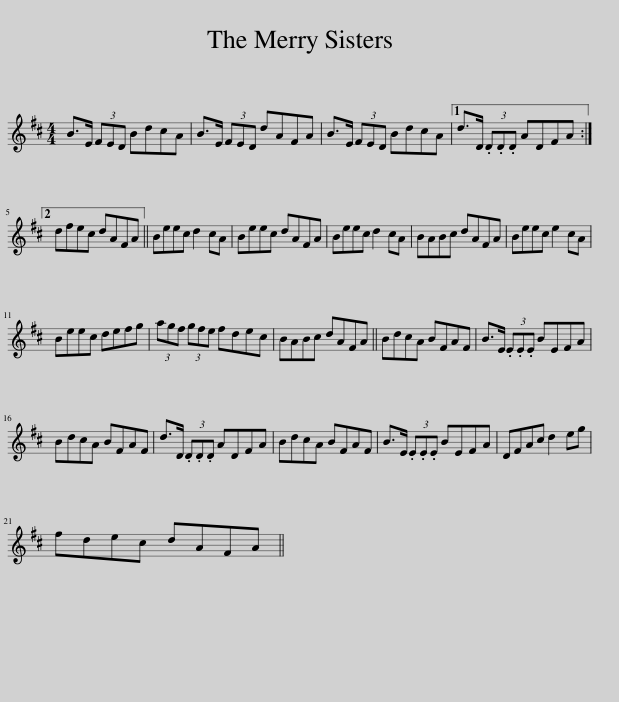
X:1
L:1/8
M:4/4
I:linebreak $
K:D
V:1 treble
V:1
 B>E (3FED BdcA | B>E (3FED dAFA | B>E (3FED BdcA |1 d>D (3.D.D.D ADFA :|2$ dfec dAFA || %5
 Beec d2 cA | Beec dAFA | Beec d2 cA | BABc dAFA | Beec e2 cA |$ %10
 Beec defg | (3agf (3gfe fdec | BABc dAFA || BdcA BFAF | B>E (3.E.E.E BEFA |$ %15
 BdcA BFAF | d>D (3.D.D.D ADFA | BdcA BFAF | B>E (3.E.E.E BEFA | DFAc d2 eg |$ %20
 fdec dAFA || %21
